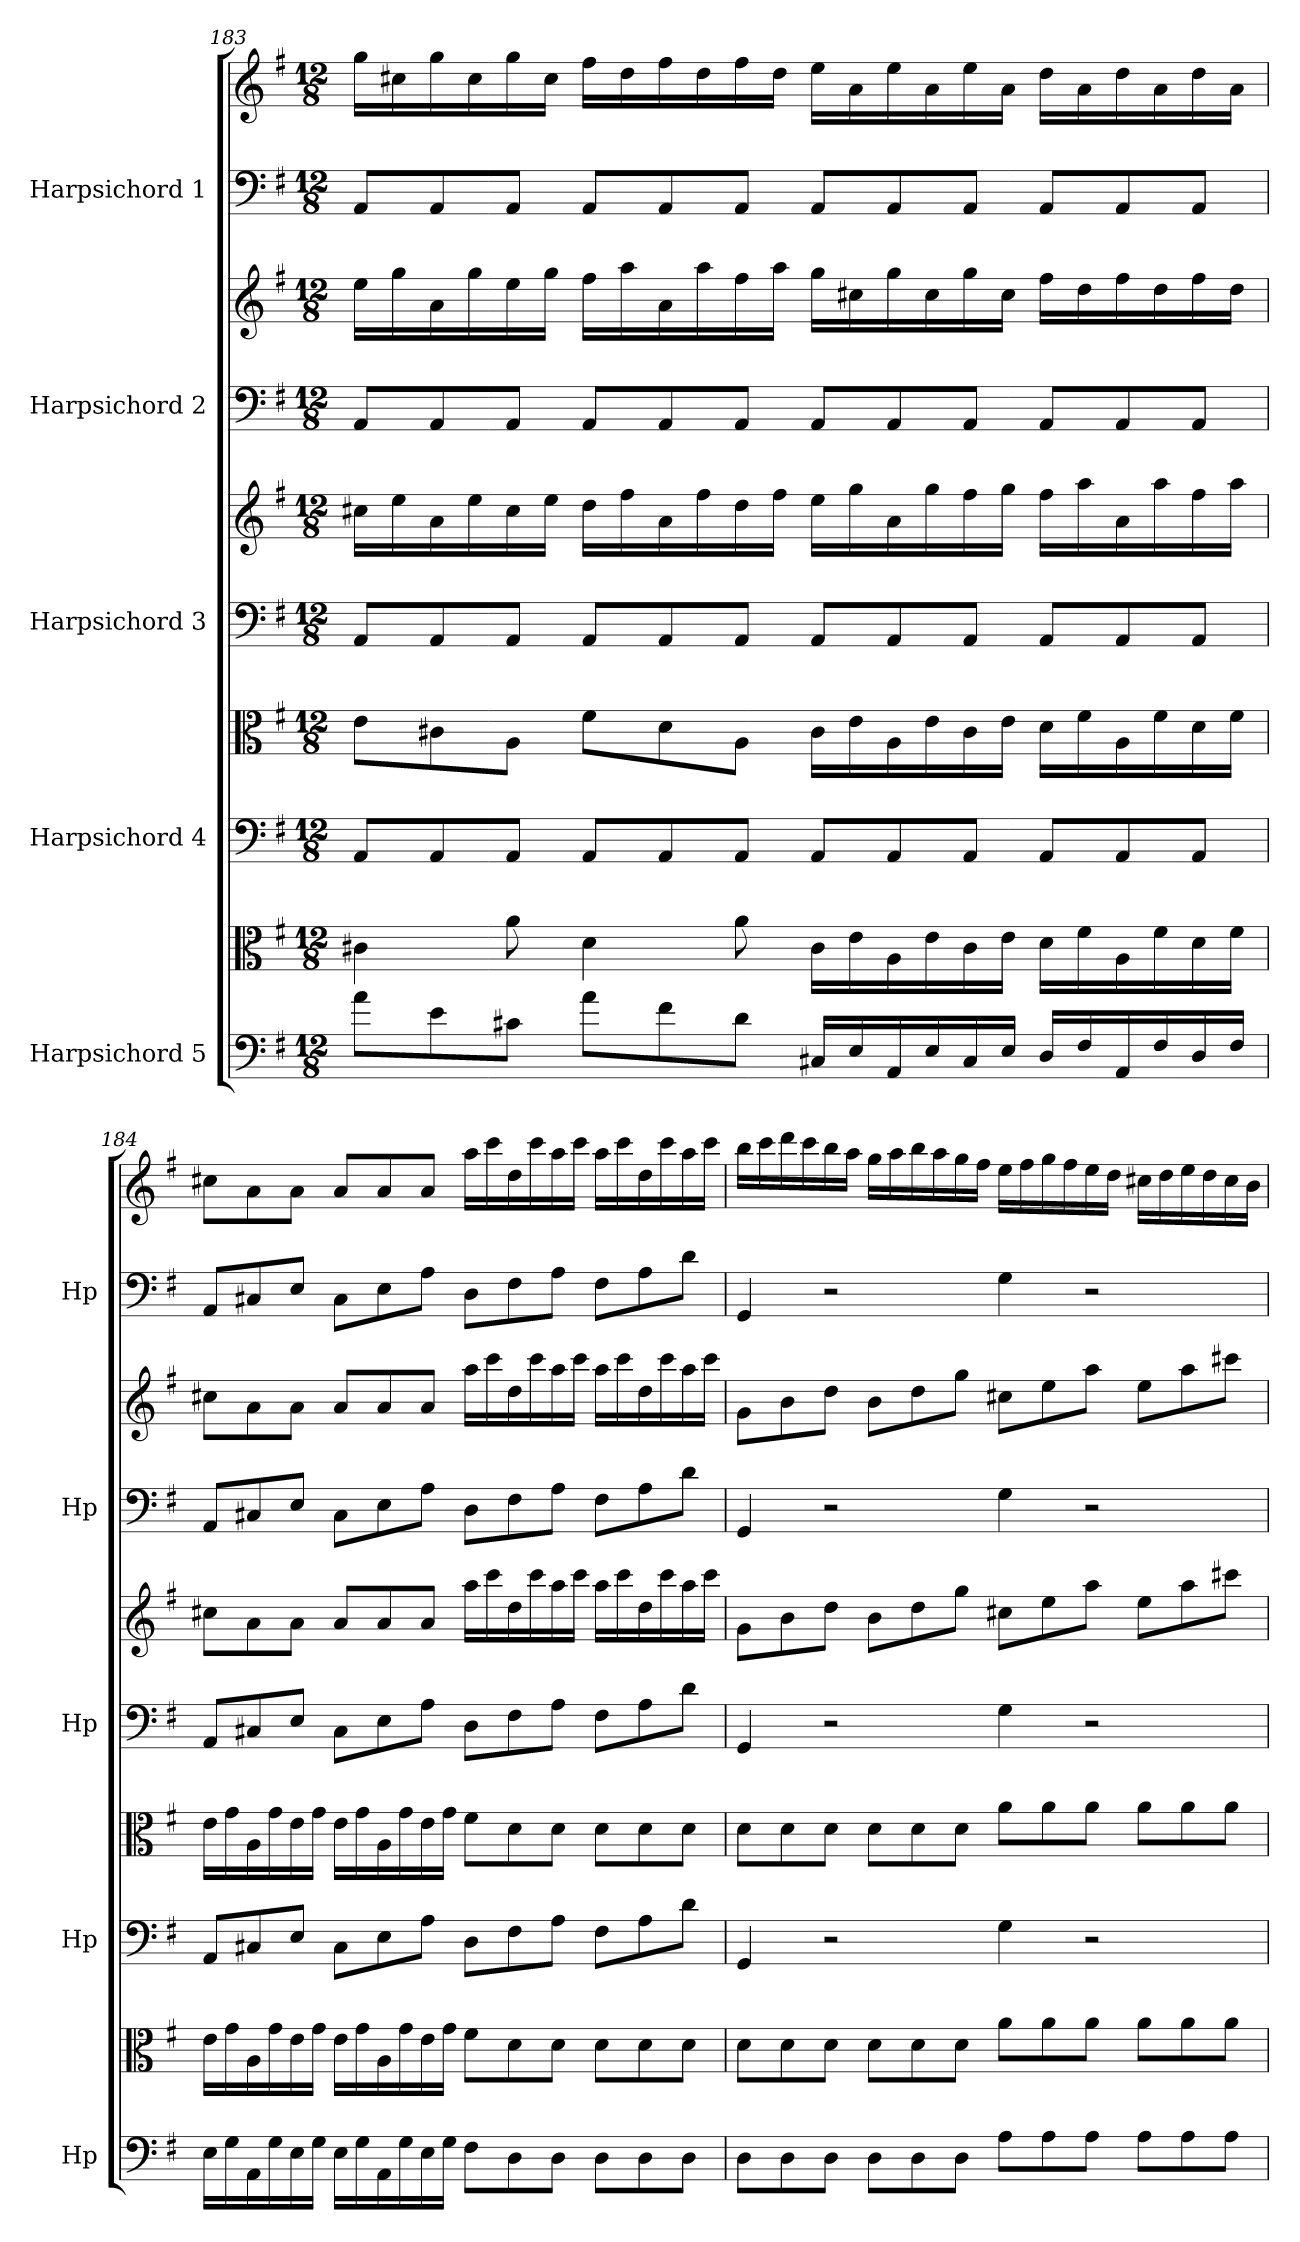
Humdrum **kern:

**kern	**kern	**kern	**kern	**kern	**kern	**kern	**kern	**kern	**kern
*part5	*part5	*part4	*part4	*part3	*part3	*part2	*part2	*part1	*part1
*staff10	*staff9	*staff8	*staff7	*staff6	*staff5	*staff4	*staff3	*staff2	*staff1
*I"Harpsichord 5	*	*I"Harpsichord 4	*	*I"Harpsichord 3	*	*I"Harpsichord 2	*	*I"Harpsichord 1	*
*I'Hp	*	*I'Hp	*	*I'Hp	*	*I'Hp	*	*I'Hp	*
!!LO:PB:g=z
*clefF4	*clefC3	*clefF4	*clefC3	*clefF4	*clefG2	*clefF4	*clefG2	*clefF4	*clefG2
*k[f#]	*k[f#]	*k[f#]	*k[f#]	*k[f#]	*k[f#]	*k[f#]	*k[f#]	*k[f#]	*k[f#]
*M12/8	*M12/8	*M12/8	*M12/8	*M12/8	*M12/8	*M12/8	*M12/8	*M12/8	*M12/8
=183	=183	=183	=183	=183	=183	=183	=183	=183	=183
8a\L	4c#X\	8AA/L	8e\L	8AA/L	16cc#X\LL	8AA/L	16ee\LL	8AA/L	16gg\LL
.	.	.	.	.	16ee\	.	16gg\	.	16cc#X\
8e\	.	8AA/	8c#X\	8AA/	16a\	8AA/	16a\	8AA/	16gg\
.	.	.	.	.	16ee\	.	16gg\	.	16cc#\
8c#X\J	8a\	8AA/J	8A\J	8AA/J	16cc#\	8AA/J	16ee\	8AA/J	16gg\
.	.	.	.	.	16ee\JJ	.	16gg\JJ	.	16cc#\JJ
8a\L	4d\	8AA/L	8f#\L	8AA/L	16dd\LL	8AA/L	16ff#\LL	8AA/L	16ff#\LL
.	.	.	.	.	16ff#\	.	16aa\	.	16dd\
8f#\	.	8AA/	8d\	8AA/	16a\	8AA/	16a\	8AA/	16ff#\
.	.	.	.	.	16ff#\	.	16aa\	.	16dd\
8d\J	8a\	8AA/J	8A\J	8AA/J	16dd\	8AA/J	16ff#\	8AA/J	16ff#\
.	.	.	.	.	16ff#\JJ	.	16aa\JJ	.	16dd\JJ
16C#X/LL	16c#\LL	8AA/L	16c#\LL	8AA/L	16ee\LL	8AA/L	16gg\LL	8AA/L	16ee\LL
16E/	16e\	.	16e\	.	16gg\	.	16cc#X\	.	16a\
16AA/	16A\	8AA/	16A\	8AA/	16a\	8AA/	16gg\	8AA/	16ee\
16E/	16e\	.	16e\	.	16gg\	.	16cc#\	.	16a\
16C#/	16c#\	8AA/J	16c#\	8AA/J	16ff#\	8AA/J	16gg\	8AA/J	16ee\
16E/JJ	16e\JJ	.	16e\JJ	.	16gg\JJ	.	16cc#\JJ	.	16a\JJ
16D/LL	16d\LL	8AA/L	16d\LL	8AA/L	16ff#\LL	8AA/L	16ff#\LL	8AA/L	16dd\LL
16F#/	16f#\	.	16f#\	.	16aa\	.	16dd\	.	16a\
16AA/	16A\	8AA/	16A\	8AA/	16a\	8AA/	16ff#\	8AA/	16dd\
16F#/	16f#\	.	16f#\	.	16aa\	.	16dd\	.	16a\
16D/	16d\	8AA/J	16d\	8AA/J	16ff#\	8AA/J	16ff#\	8AA/J	16dd\
16F#/JJ	16f#\JJ	.	16f#\JJ	.	16aa\JJ	.	16dd\JJ	.	16a\JJ
!!LO:PB:g=z
=184	=184	=184	=184	=184	=184	=184	=184	=184	=184
16E\LL	16e\LL	8AA/L	16e\LL	8AA/L	8cc#X\L	8AA/L	8cc#X\L	8AA/L	8cc#X\L
16G\	16g\	.	16g\	.	.	.	.	.	.
16AA\	16A\	8C#X/	16A\	8C#X/	8a\	8C#X/	8a\	8C#X/	8a\
16G\	16g\	.	16g\	.	.	.	.	.	.
16E\	16e\	8E/J	16e\	8E/J	8a\J	8E/J	8a\J	8E/J	8a\J
16G\JJ	16g\JJ	.	16g\JJ	.	.	.	.	.	.
16E\LL	16e\LL	8C#\L	16e\LL	8C#\L	8a/L	8C#\L	8a/L	8C#\L	8a/L
16G\	16g\	.	16g\	.	.	.	.	.	.
16AA\	16A\	8E\	16A\	8E\	8a/	8E\	8a/	8E\	8a/
16G\	16g\	.	16g\	.	.	.	.	.	.
16E\	16e\	8A\J	16e\	8A\J	8a/J	8A\J	8a/J	8A\J	8a/J
16G\JJ	16g\JJ	.	16g\JJ	.	.	.	.	.	.
8F#\L	8f#\L	8D\L	8f#\L	8D\L	16aa\LL	8D\L	16aa\LL	8D\L	16aa\LL
.	.	.	.	.	16ccc\	.	16ccc\	.	16ccc\
8D\	8d\	8F#\	8d\	8F#\	16dd\	8F#\	16dd\	8F#\	16dd\
.	.	.	.	.	16ccc\	.	16ccc\	.	16ccc\
8D\J	8d\J	8A\J	8d\J	8A\J	16aa\	8A\J	16aa\	8A\J	16aa\
.	.	.	.	.	16ccc\JJ	.	16ccc\JJ	.	16ccc\JJ
8D\L	8d\L	8F#\L	8d\L	8F#\L	16aa\LL	8F#\L	16aa\LL	8F#\L	16aa\LL
.	.	.	.	.	16ccc\	.	16ccc\	.	16ccc\
8D\	8d\	8A\	8d\	8A\	16dd\	8A\	16dd\	8A\	16dd\
.	.	.	.	.	16ccc\	.	16ccc\	.	16ccc\
8D\J	8d\J	8d\J	8d\J	8d\J	16aa\	8d\J	16aa\	8d\J	16aa\
.	.	.	.	.	16ccc\JJ	.	16ccc\JJ	.	16ccc\JJ
!!LO:PB:g=z
=185	=185	=185	=185	=185	=185	=185	=185	=185	=185
8D\L	8d\L	4GG/	8d\L	4GG/	8g\L	4GG/	8g\L	4GG/	16bb\LL
.	.	.	.	.	.	.	.	.	16ccc\
8D\	8d\	.	8d\	.	8b\	.	8b\	.	16ddd\
.	.	.	.	.	.	.	.	.	16ccc\
8D\J	8d\J	2r	8d\J	2r	8dd\J	2r	8dd\J	2r	16bb\
.	.	.	.	.	.	.	.	.	16aa\JJ
8D\L	8d\L	.	8d\L	.	8b\L	.	8b\L	.	16gg\LL
.	.	.	.	.	.	.	.	.	16aa\
8D\	8d\	.	8d\	.	8dd\	.	8dd\	.	16bb\
.	.	.	.	.	.	.	.	.	16aa\
8D\J	8d\J	.	8d\J	.	8gg\J	.	8gg\J	.	16gg\
.	.	.	.	.	.	.	.	.	16ff#\JJ
8A\L	8a\L	4G\	8a\L	4G\	8cc#X\L	4G\	8cc#X\L	4G\	16ee\LL
.	.	.	.	.	.	.	.	.	16ff#\
8A\	8a\	.	8a\	.	8ee\	.	8ee\	.	16gg\
.	.	.	.	.	.	.	.	.	16ff#\
8A\J	8a\J	2r	8a\J	2r	8aa\J	2r	8aa\J	2r	16ee\
.	.	.	.	.	.	.	.	.	16dd\JJ
8A\L	8a\L	.	8a\L	.	8ee\L	.	8ee\L	.	16cc#X\LL
.	.	.	.	.	.	.	.	.	16dd\
8A\	8a\	.	8a\	.	8aa\	.	8aa\	.	16ee\
.	.	.	.	.	.	.	.	.	16dd\
8A\J	8a\J	.	8a\J	.	8ccc#X\J	.	8ccc#X\J	.	16cc#\
.	.	.	.	.	.	.	.	.	16b\JJ
=	=	=	=	=	=	=	=	=	=
*-	*-	*-	*-	*-	*-	*-	*-	*-	*-
